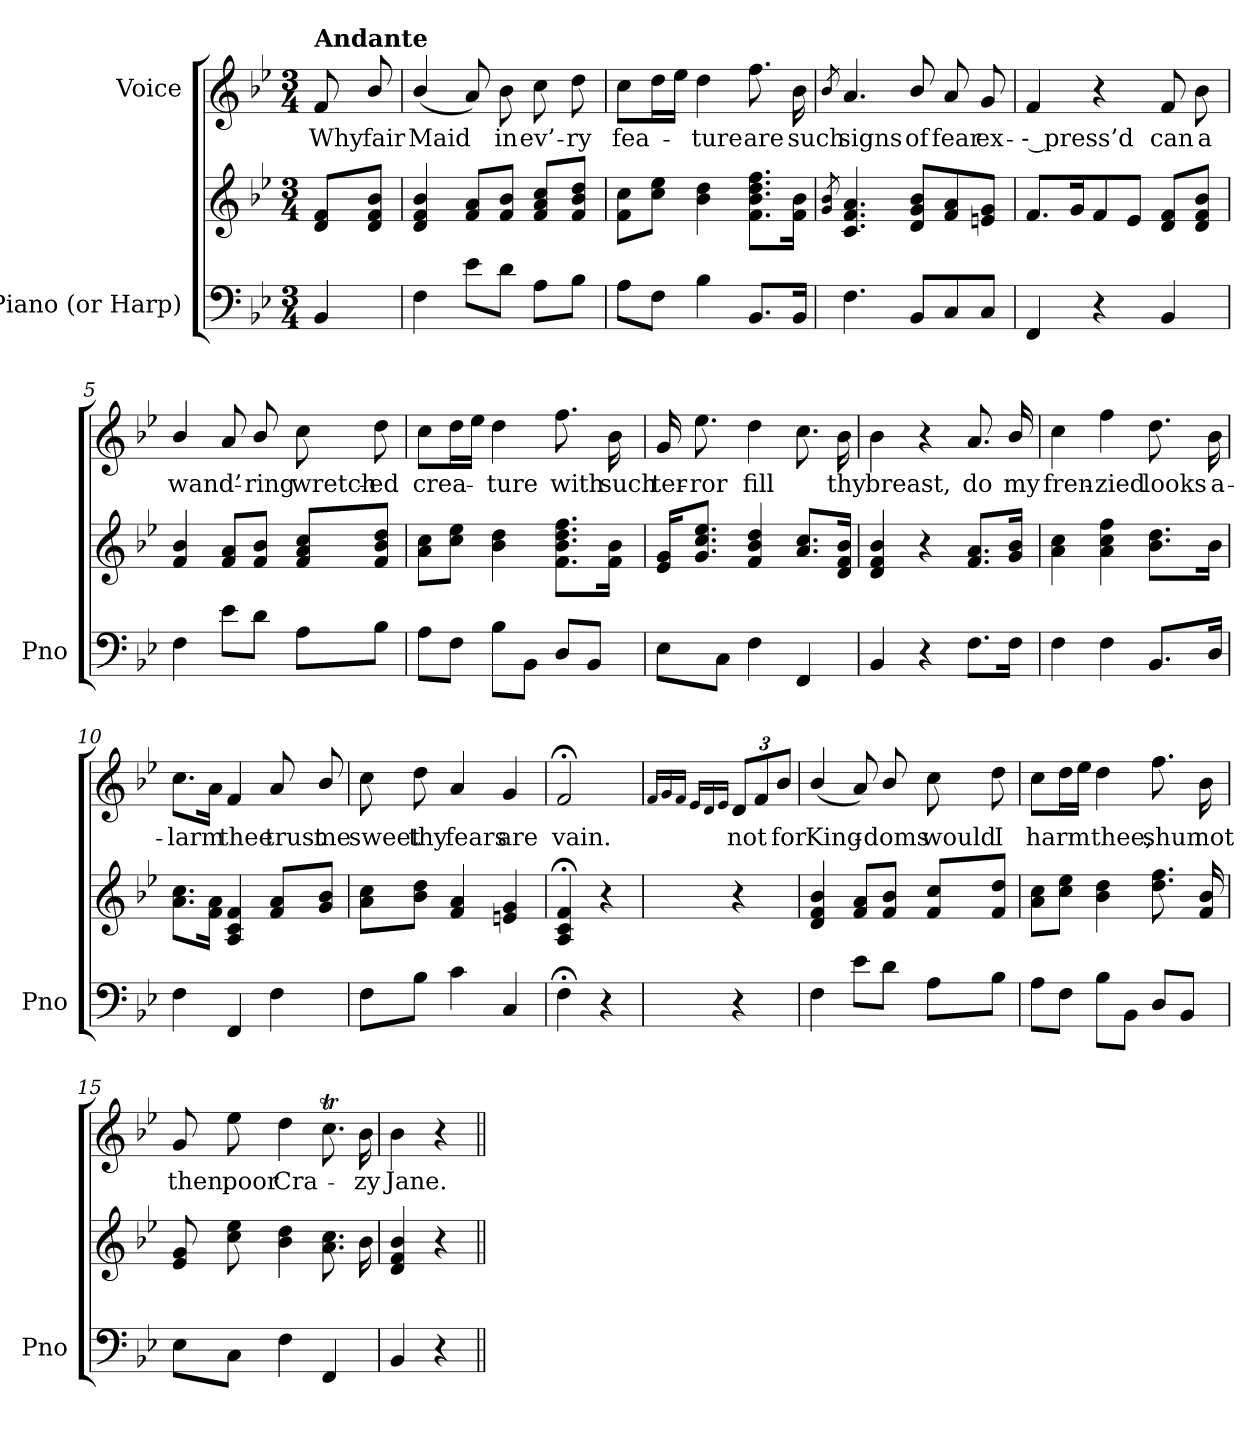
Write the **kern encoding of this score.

**kern	**kern	**kern	**text
*part2	*part2	*part1	*part1
*staff3	*staff2	*staff1	*staff1
*I"Piano (or Harp)	*	*I"Voice	*
*I'Pno	*	*	*
*clefF4	*clefG2	*clefG2	*
*k[b-e-]	*k[b-e-]	*k[b-e-]	*
*M3/4	*M3/4	*M3/4	*
=	=	=	=
!	!	!LO:TX:a:B:t=Andante	!
4BB-/	8d/ 8f/L	8f/	Why
.	8d/ 8f/ 8b-/J	8b-/	fair
=1	=1	=1	=1
4F\	4d/ 4f/ 4b-/	(4b-/	Maid
8e-\L	8f/ 8a/L	8a/)	.
8d\J	8f/ 8b-/J	8b-\	in
8A\L	8f/ 8a/ 8cc/L	8cc\	ev’-
8B-\J	8f/ 8b-/ 8dd/J	8dd\	-ry
=2	=2	=2	=2
8A\L	8f\ 8cc\L	8cc\L	fea-
8F\J	8cc\ 8ee-\J	16dd\L	.
.	.	16ee-\JJ	.
4B-\	4b-\ 4dd\	4dd\	-ture
8.BB-/L	8.f\ 8.b-\ 8.dd\ 8.ff\L	8.ff\	are
16BB-/Jk	16f\ 16b-\Jk	16b-\	such
=3	=3	=3	=3
.	8qg/ 8qb-/	8qb-/	.
4.F\	4.c/ 4.f/ 4.a/	4.a/	signs
8BB-/L	8d/ 8g/ 8b-/L	8b-/	of
8C/	8f/ 8a/	8a/	fear
8C/J	8en/ 8g/J	8g/	ex-
=4	=4	=4	=4
4FF/	8.f/L	4f/	-- press’d
.	16g/K	.	.
4r	8f/	4r	.
.	8e-/J	.	.
4BB-/	8d/ 8f/L	8f/	can
.	8d/ 8f/ 8b-/J	8b-\	a
=5	=5	=5	=5
4F\	4f/ 4b-/	4b-/	wand’-
8e-\L	8f/ 8a/L	8a/	.
8d\J	8f/ 8b-/J	8b-/	-ring
8A\L	8f/ 8a/ 8cc/L	8cc\	wretch-
8B-\J	8f/ 8b-/ 8dd/J	8dd\	-ed
=6	=6	=6	=6
8A\L	8a\ 8cc\L	8cc\L	crea-
8F\J	8cc\ 8ee-\J	16dd\L	.
.	.	16ee-\JJ	.
8B-\L	4b-\ 4dd\	4dd\	-ture
8BB-\J	.	.	.
8D/L	8.f\ 8.b-\ 8.dd\ 8.ff\L	8.ff\	with
8BB-/J	.	.	.
.	16f\ 16b-\Jk	16b-\	such
=7	=7	=7	=7
8E-\L	16e-/ 16g/KL	16g/	ter-
.	8.g/ 8.cc/ 8.ee-/J	8.ee-\	-ror
8C\J	.	.	.
4F\	4f/ 4b-/ 4dd/	4dd\	fill
4FF/	8.a/ 8.cc/L	8.cc\	.
.	16d/ 16f/ 16b-/Jk	16b-\	thy
=8	=8	=8	=8
4BB-/	4d/ 4f/ 4b-/	4b-\	breast,
4r	4r	4r	.
8.F\L	8.f/ 8.a/L	8.a/	do
16F\Jk	16g/ 16b-/Jk	16b-/	my
=9	=9	=9	=9
4F\	4a\ 4cc\	4cc\	fren-
4F\	4a\ 4cc\ 4ff\	4ff\	-zied
8.BB-/L	8.b-\ 8.dd\L	8.dd\	looks
16D/Jk	16b-\Jk	16b-\	a-
=10	=10	=10	=10
4F\	8.a\ 8.cc\L	8.cc\L	-larm
.	16f\ 16a\Jk	16a\Jk	.
4FF/	4A/ 4c/ 4f/	4f/	thee
4F\	8f/ 8a/L	8a/	trust
.	8g/ 8b-/J	8b-/	me
=11	=11	=11	=11
8F\L	8a\ 8cc\L	8cc\	sweet
8B-\J	8b-\ 8dd\J	8dd\	thy
4c\	4f/ 4a/	4a/	fears
4C/	4en/ 4g/	4g/	are
=12	=12	=12	=12
4F;<\	4A/;< 4c/;< 4f/;<	2f;</	vain.
4r	4r	.	.
=12X1	=12X1	=12X1	=12X1
.	.	16qf/LL	.
.	.	16qg/	.
.	.	16qf/JJ	.
.	.	16qe-/LL	.
.	.	16qd/	.
.	.	16qe-/JJ	.
*	*	*Xbrackettup	*
4r	4r	12d/L	not
.	.	12f/	.
.	.	12b-/J	for
=13	=13	=13	=13
4F\	4d/ 4f/ 4b-/	(4b-/	King-
8e-\L	8f/ 8a/L	8a/)	.
8d\J	8f/ 8b-/J	8b-/	-doms
8A\L	8f/ 8cc/L	8cc\	would
8B-\J	8f/ 8dd/J	8dd\	I
=14	=14	=14	=14
8A\L	8a\ 8cc\L	8cc\L	harm
8F\J	8cc\ 8ee-\J	16dd\L	.
.	.	16ee-\JJ	.
8B-\L	4b-\ 4dd\	4dd\	thee,
8BB-\J	.	.	.
8D/L	8.dd\ 8.ff\	8.ff\	shun
8BB-/J	.	.	.
.	16f/ 16b-/	16b-\	not
=15	=15	=15	=15
8E-\L	8e-/ 8g/	8g/	then,
8C\J	8cc\ 8ee-\	8ee-\	poor
4F\	4b-\ 4dd\	4dd\	Cra-
4FF/	8.a\ 8.cc\	8.ccT\	.
.	16b-\	16b-\	zy
=16	=16	=16	=16
4BB-/	4d/ 4f/ 4b-/	4b-\	Jane.
4r	4r	4r	.
=||	=||	=||	=||
*-	*-	*-	*-
